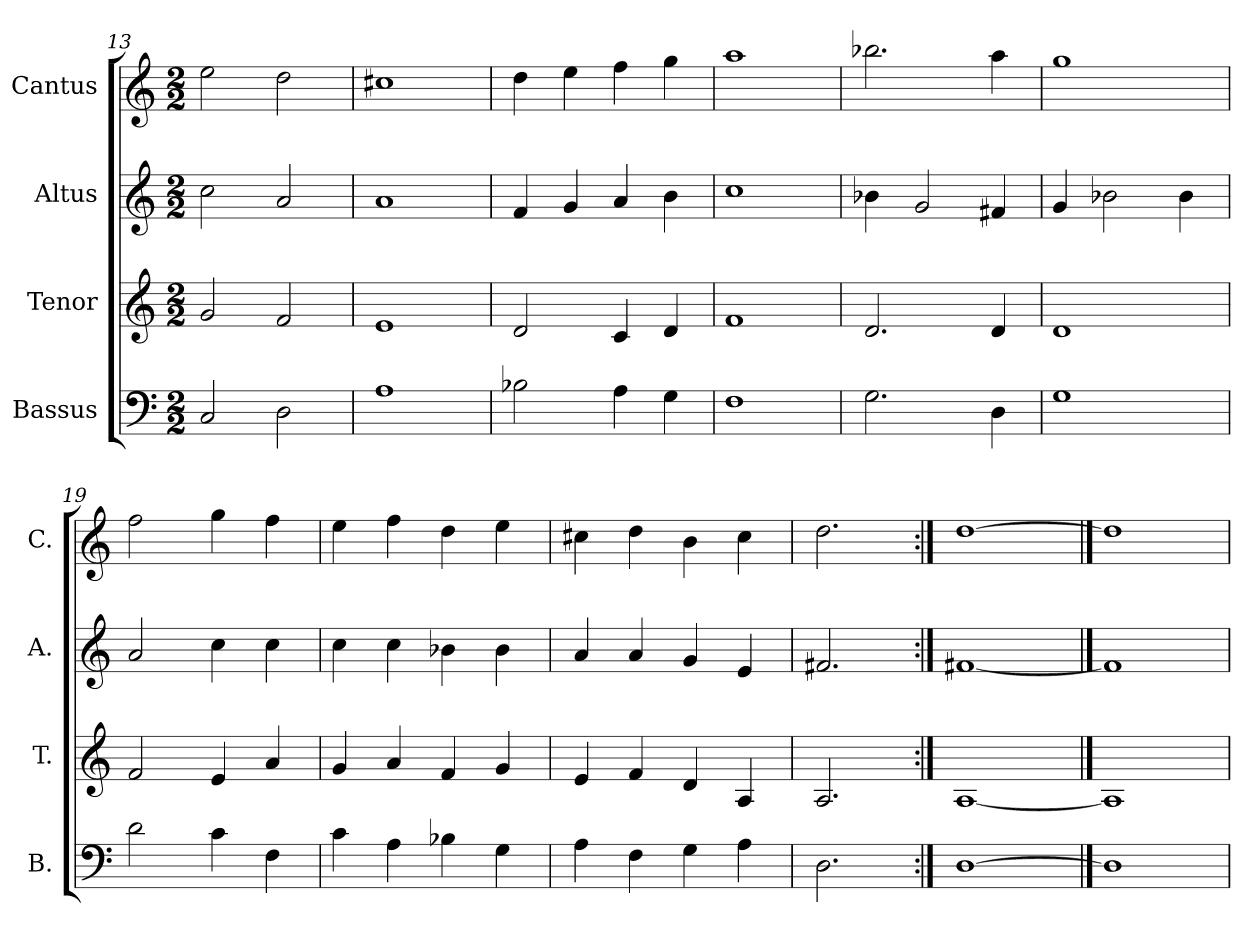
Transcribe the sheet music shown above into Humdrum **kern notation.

**kern	**kern	**kern	**kern
*part4	*part3	*part2	*part1
*staff4	*staff3	*staff2	*staff1
*I"Bassus	*I"Tenor	*I"Altus	*I"Cantus
*I'B.	*I'T.	*I'A.	*I'C.
*clefF4	*clefG2	*clefG2	*clefG2
*k[]	*k[]	*k[]	*k[]
*C:	*C:	*C:	*C:
*M2/2	*M2/2	*M2/2	*M2/2
=13	=13	=13	=13
2C/	2g/	2cc\	2ee\
2D\	2f/	2a/	2dd\
=14	=14	=14	=14
1A\	1e/	1a/	1cc#X\
=15	=15	=15	=15
2B-X\	2d/	4f/	4dd\
.	.	4g/	4ee\
4A\	4c/	4a/	4ff\
4G\	4d/	4b\	4gg\
!!LO:LB:g=z
=16	=16	=16	=16
1F\	1f/	1cc\	1aa\
=17	=17	=17	=17
2.G\	2.d/	4b-X\	2.bb-X\
.	.	2g/	.
4D\	4d/	4f#X/	4aa\
=18	=18	=18	=18
1G\	1d/	4g/	1gg\
.	.	2b-X\	.
.	.	4b-\	.
=19	=19	=19	=19
2d\	2f/	2a/	2ff\
4c\	4e/	4cc\	4gg\
4F\	4a/	4cc\	4ff\
!!LO:PB:g=z
=20	=20	=20	=20
4c\	4g/	4cc\	4ee\
4A\	4a/	4cc\	4ff\
4B-X\	4f/	4b-X\	4dd\
4G\	4g/	4b-\	4ee\
=21	=21	=21	=21
4A\	4e/	4a/	4cc#X\
4F\	4f/	4a/	4dd\
4G\	4d/	4g/	4b\
4A\	4A/	4e/	4cc#\
=22	=22	=22	=22
2.D\	2.A/	2.f#X/	2.dd\
=23:|!	=23:|!	=23:|!	=23:|!
[1D\	[1A/	[1f#X/	[1dd\
==24	==24	==24	==24
1D\]	1A/]	1f#/]	1dd\]
=	=	=	=
*-	*-	*-	*-
